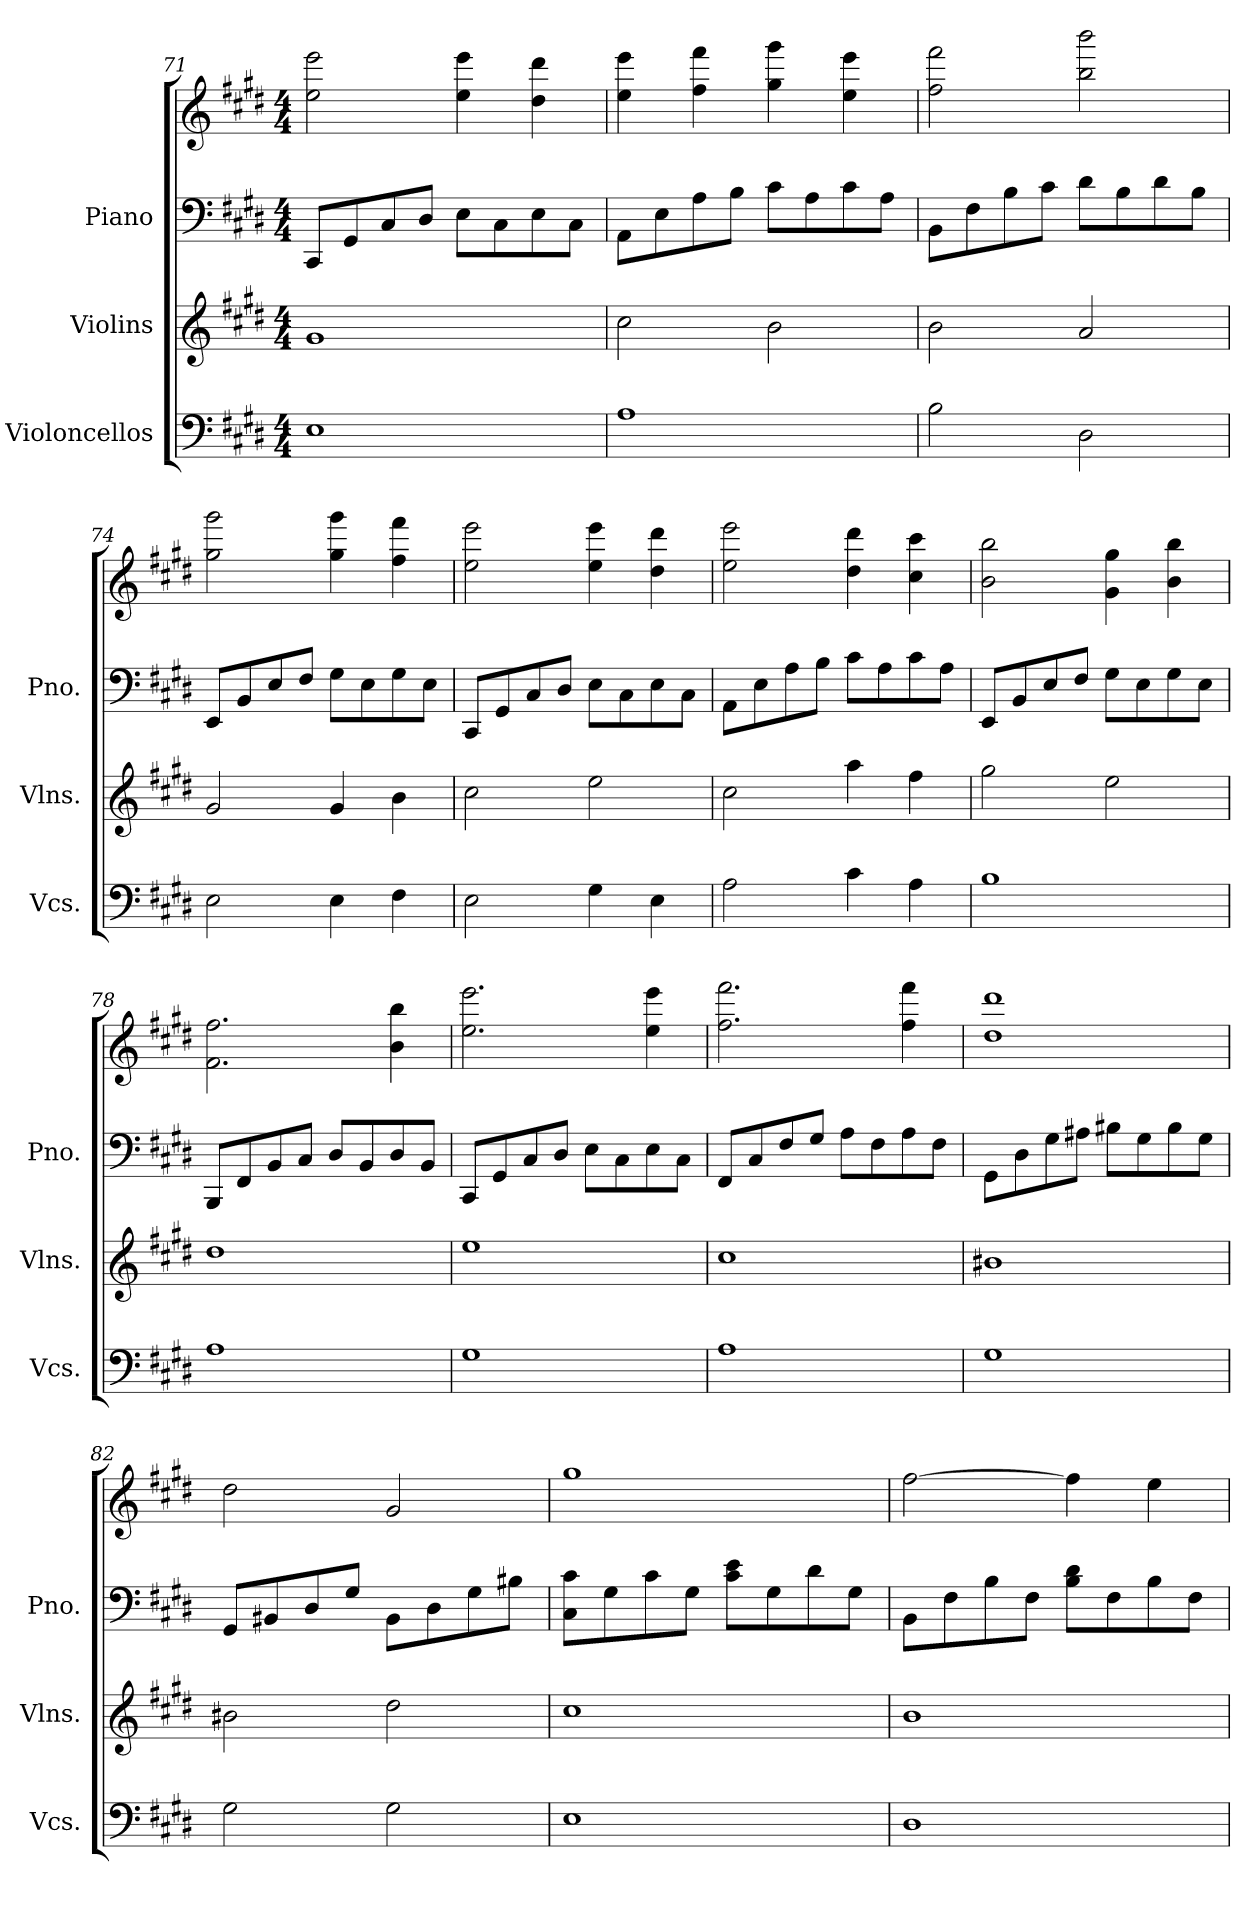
**kern	**kern	**kern	**kern
*part3	*part2	*part1	*part1
*staff4	*staff3	*staff2	*staff1
*I"Violoncellos	*I"Violins	*I"Piano	*
*I'Vcs.	*I'Vlns.	*I'Pno.	*
*clefF4	*clefG2	*clefF4	*clefG2
*k[f#c#g#d#]	*k[f#c#g#d#]	*k[f#c#g#d#]	*k[f#c#g#d#]
*M4/4	*M4/4	*M4/4	*M4/4
=71	=71	=71	=71
1E	1g#	8CC#/L	2ee\ 2eee\
.	.	8GG#/	.
.	.	8C#/	.
.	.	8D#/J	.
.	.	8E\L	4ee\ 4eee\
.	.	8C#\	.
.	.	8E\	4dd#\ 4ddd#\
.	.	8C#\J	.
=72	=72	=72	=72
1A	2cc#\	8AA\L	4ee\ 4eee\
.	.	8E\	.
.	.	8A\	4ff#\ 4fff#\
.	.	8B\J	.
.	2b\	8c#\L	4gg#\ 4ggg#\
.	.	8A\	.
.	.	8c#\	4ee\ 4eee\
.	.	8A\J	.
=73	=73	=73	=73
2B\	2b\	8BB\L	2ff#\ 2fff#\
.	.	8F#\	.
.	.	8B\	.
.	.	8c#\J	.
2D#\	2a/	8d#\L	2bb\ 2bbb\
.	.	8B\	.
.	.	8d#\	.
.	.	8B\J	.
!!LO:PB:g=z
=74	=74	=74	=74
2E\	2g#/	8EE/L	2gg#\ 2ggg#\
.	.	8BB/	.
.	.	8E/	.
.	.	8F#/J	.
4E\	4g#/	8G#\L	4gg#\ 4ggg#\
.	.	8E\	.
4F#\	4b\	8G#\	4ff#\ 4fff#\
.	.	8E\J	.
=75	=75	=75	=75
2E\	2cc#\	8CC#/L	2ee\ 2eee\
.	.	8GG#/	.
.	.	8C#/	.
.	.	8D#/J	.
4G#\	2ee\	8E\L	4ee\ 4eee\
.	.	8C#\	.
4E\	.	8E\	4dd#\ 4ddd#\
.	.	8C#\J	.
=76	=76	=76	=76
2A\	2cc#\	8AA\L	2ee\ 2eee\
.	.	8E\	.
.	.	8A\	.
.	.	8B\J	.
4c#\	4aa\	8c#\L	4dd#\ 4ddd#\
.	.	8A\	.
4A\	4ff#\	8c#\	4cc#\ 4ccc#\
.	.	8A\J	.
=77	=77	=77	=77
1B	2gg#\	8EE/L	2b\ 2bb\
.	.	8BB/	.
.	.	8E/	.
.	.	8F#/J	.
.	2ee\	8G#\L	4g#\ 4gg#\
.	.	8E\	.
.	.	8G#\	4b\ 4bb\
.	.	8E\J	.
=78	=78	=78	=78
1A	1dd#	8BBB/L	2.f#\ 2.ff#\
.	.	8FF#/	.
.	.	8BB/	.
.	.	8C#/J	.
.	.	8D#/L	.
.	.	8BB/	.
.	.	8D#/	4b\ 4bb\
.	.	8BB/J	.
=79	=79	=79	=79
1G#	1ee	8CC#/L	2.ee\ 2.eee\
.	.	8GG#/	.
.	.	8C#/	.
.	.	8D#/J	.
.	.	8E\L	.
.	.	8C#\	.
.	.	8E\	4ee\ 4eee\
.	.	8C#\J	.
!!LO:LB:g=z
=80	=80	=80	=80
1A	1cc#	8FF#/L	2.ff#\ 2.fff#\
.	.	8C#/	.
.	.	8F#/	.
.	.	8G#/J	.
.	.	8A\L	.
.	.	8F#\	.
.	.	8A\	4ff#\ 4fff#\
.	.	8F#\J	.
=81	=81	=81	=81
1G#	1b#X	8GG#\L	1dd# 1ddd#
.	.	8D#\	.
.	.	8G#\	.
.	.	8A#X\J	.
.	.	8B#X\L	.
.	.	8G#\	.
.	.	8B#\	.
.	.	8G#\J	.
=82	=82	=82	=82
2G#\	2b#X\	8GG#/L	2dd#\
.	.	8BB#X/	.
.	.	8D#/	.
.	.	8G#/J	.
2G#\	2dd#\	8BB#\L	2g#/
.	.	8D#\	.
.	.	8G#\	.
.	.	8B#X\J	.
=83	=83	=83	=83
1E	1cc#	8C#\ 8c#\L	1gg#
.	.	8G#\	.
.	.	8c#\	.
.	.	8G#\J	.
.	.	8c#\ 8e\L	.
.	.	8G#\	.
.	.	8d#\	.
.	.	8G#\J	.
=84	=84	=84	=84
1D#	1b	8BB\L	[2ff#\
.	.	8F#\	.
.	.	8B\	.
.	.	8F#\J	.
.	.	8B\ 8d#\L	4ff#\]
.	.	8F#\	.
.	.	8B\	4ee\
.	.	8F#\J	.
=	=	=	=
*-	*-	*-	*-
